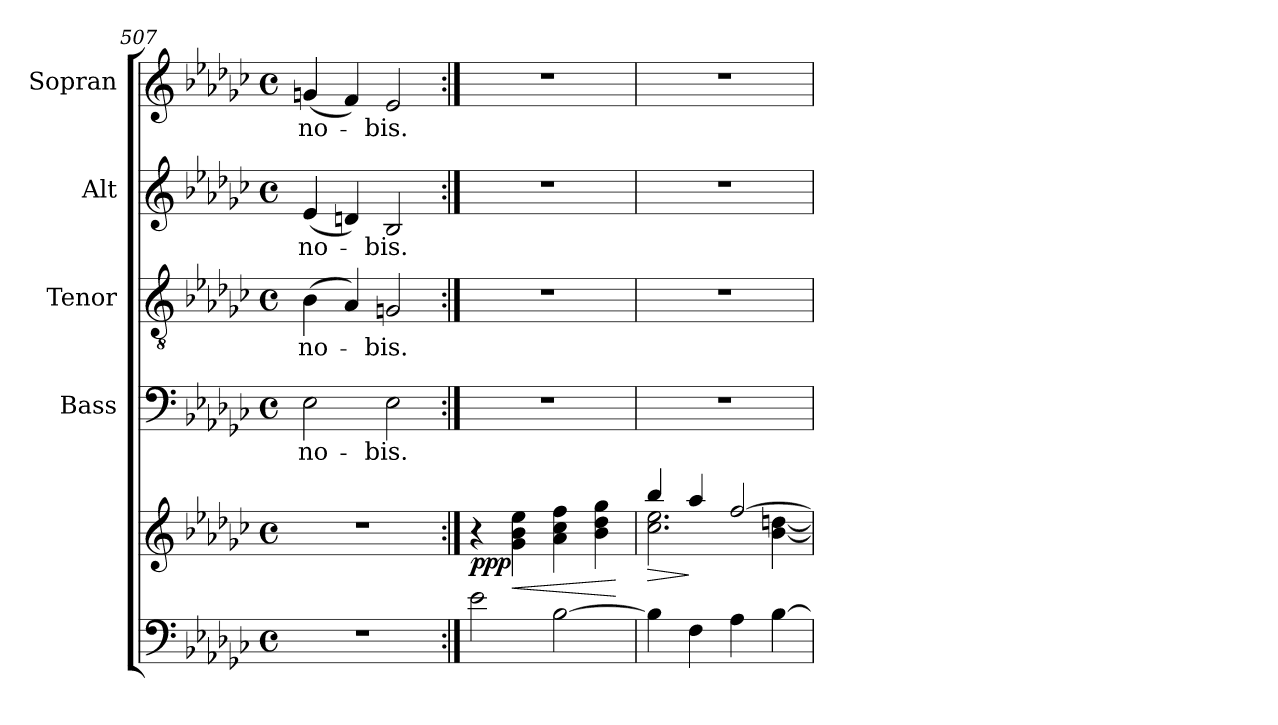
**kern	**kern	**dynam	**kern	**text	**kern	**text	**kern	**text	**kern	**text
*part5	*part5	*part5	*part4	*part4	*part3	*part3	*part2	*part2	*part1	*part1
*staff6	*staff5	*staff5/6	*staff4	*staff4	*staff3	*staff3	*staff2	*staff2	*staff1	*staff1
*	*	*	*I"Bass	*	*I"Tenor	*	*I"Alt	*	*I"Sopran	*
*	*	*	*I'B.	*	*I'T.	*	*I'A.	*	*I'S.	*
*clefF4	*clefG2	*	*clefF4	*	*clefGv2	*	*clefG2	*	*clefG2	*
*k[b-e-a-d-g-c-]	*k[b-e-a-d-g-c-]	*	*k[b-e-a-d-g-c-]	*	*k[b-e-a-d-g-c-]	*	*k[b-e-a-d-g-c-]	*	*k[b-e-a-d-g-c-]	*
*G-:	*G-:	*	*G-:	*	*G-:	*	*G-:	*	*G-:	*
*M4/4	*M4/4	*	*M4/4	*	*M4/4	*	*M4/4	*	*M4/4	*
*met(c)	*met(c)	*	*met(c)	*	*met(c)	*	*met(c)	*	*met(c)	*
=507	=507	=507	=507	=507	=507	=507	=507	=507	=507	=507
!	!	!	!	!LO:LY:b	!	!LO:LY:b	!	!LO:LY:b	!	!LO:LY:b
1r	1r	.	2E-\	no-	(>4B-\	no-	(<4e-/	no-	(<4gn/	no-
.	.	.	.	.	4A-/)	.	4dn/)	.	4f/)	.
!	!	!	!	!LO:LY:b	!	!LO:LY:b	!	!LO:LY:b	!	!LO:LY:b
.	.	.	2E-\	-bis.	2Gn/	-bis.	2B-/	-bis.	2e-/	-bis.
=508:|!	=508:|!	=508:|!	=508:|!	=508:|!	=508:|!	=508:|!	=508:|!	=508:|!	=508:|!	=508:|!
!	!	!LO:DY:b	!	!	!	!	!	!	!	!
2e-\	4r	ppp	1r	.	1r	.	1r	.	1r	.
!	!	!LO:HP:b	!	!	!	!	!	!	!	!
.	4g-\ 4b-\ 4ee-\	<	.	.	.	.	.	.	.	.
[2B-\	4a-\ 4cc-\ 4ff\	.	.	.	.	.	.	.	.	.
.	4b-\ 4dd-\ 4gg-\	.	.	.	.	.	.	.	.	.
.	.	[	.	.	.	.	.	.	.	.
=509	=509	=509	=509	=509	=509	=509	=509	=509	=509	=509
!	!	!LO:HP:b	!	!	!	!	!	!	!	!
*	*^	*	*	*	*	*	*	*	*	*
4B-\]	4bb-/	2.cc-\ 2.ee-\	>	1r	.	1r	.	1r	.	1r	.
4F\	4aa-/	.	]	.	.	.	.	.	.	.	.
4A-\	[>2ff/	.	.	.	.	.	.	.	.	.	.
[4B-\	.	[<4b-\ [<4ddn\	.	.	.	.	.	.	.	.	.
*	*v	*v	*	*	*	*	*	*	*	*	*
=	=	=	=	=	=	=	=	=	=	=
*-	*-	*-	*-	*-	*-	*-	*-	*-	*-	*-
